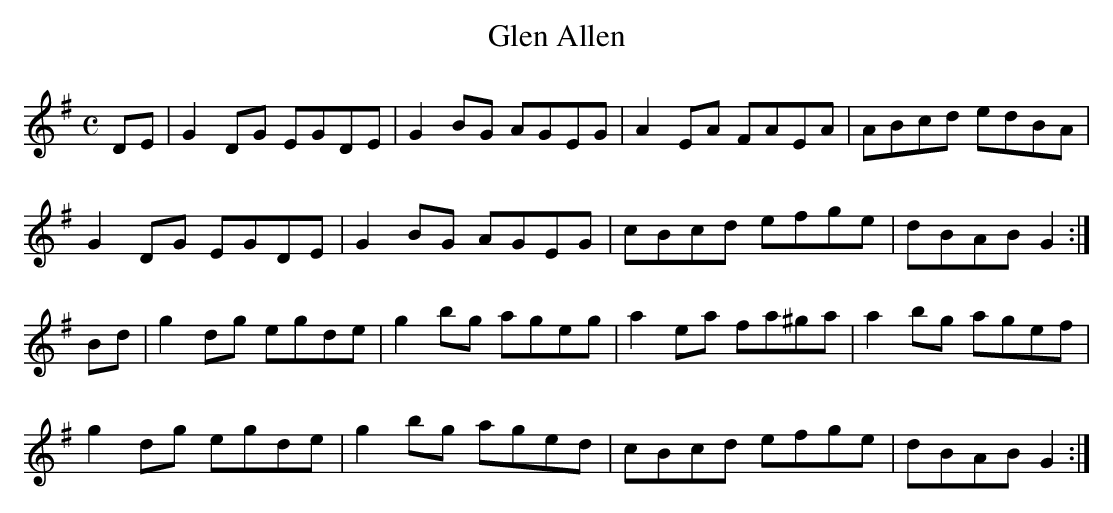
X:1
T:Glen Allen
M:C
L:1/8
K:G Major
DE|G2DG EGDE|G2BG AGEG|A2EA FAEA|ABcd edBA|!
G2DG EGDE|G2BG AGEG|cBcd efge|dBAB G2:|!
Bd|g2dg egde|g2bg ageg|a2ea fa^ga|a2bg agef|!
g2dg egde|g2bg aged|cBcd efge|dBAB G2:|!
